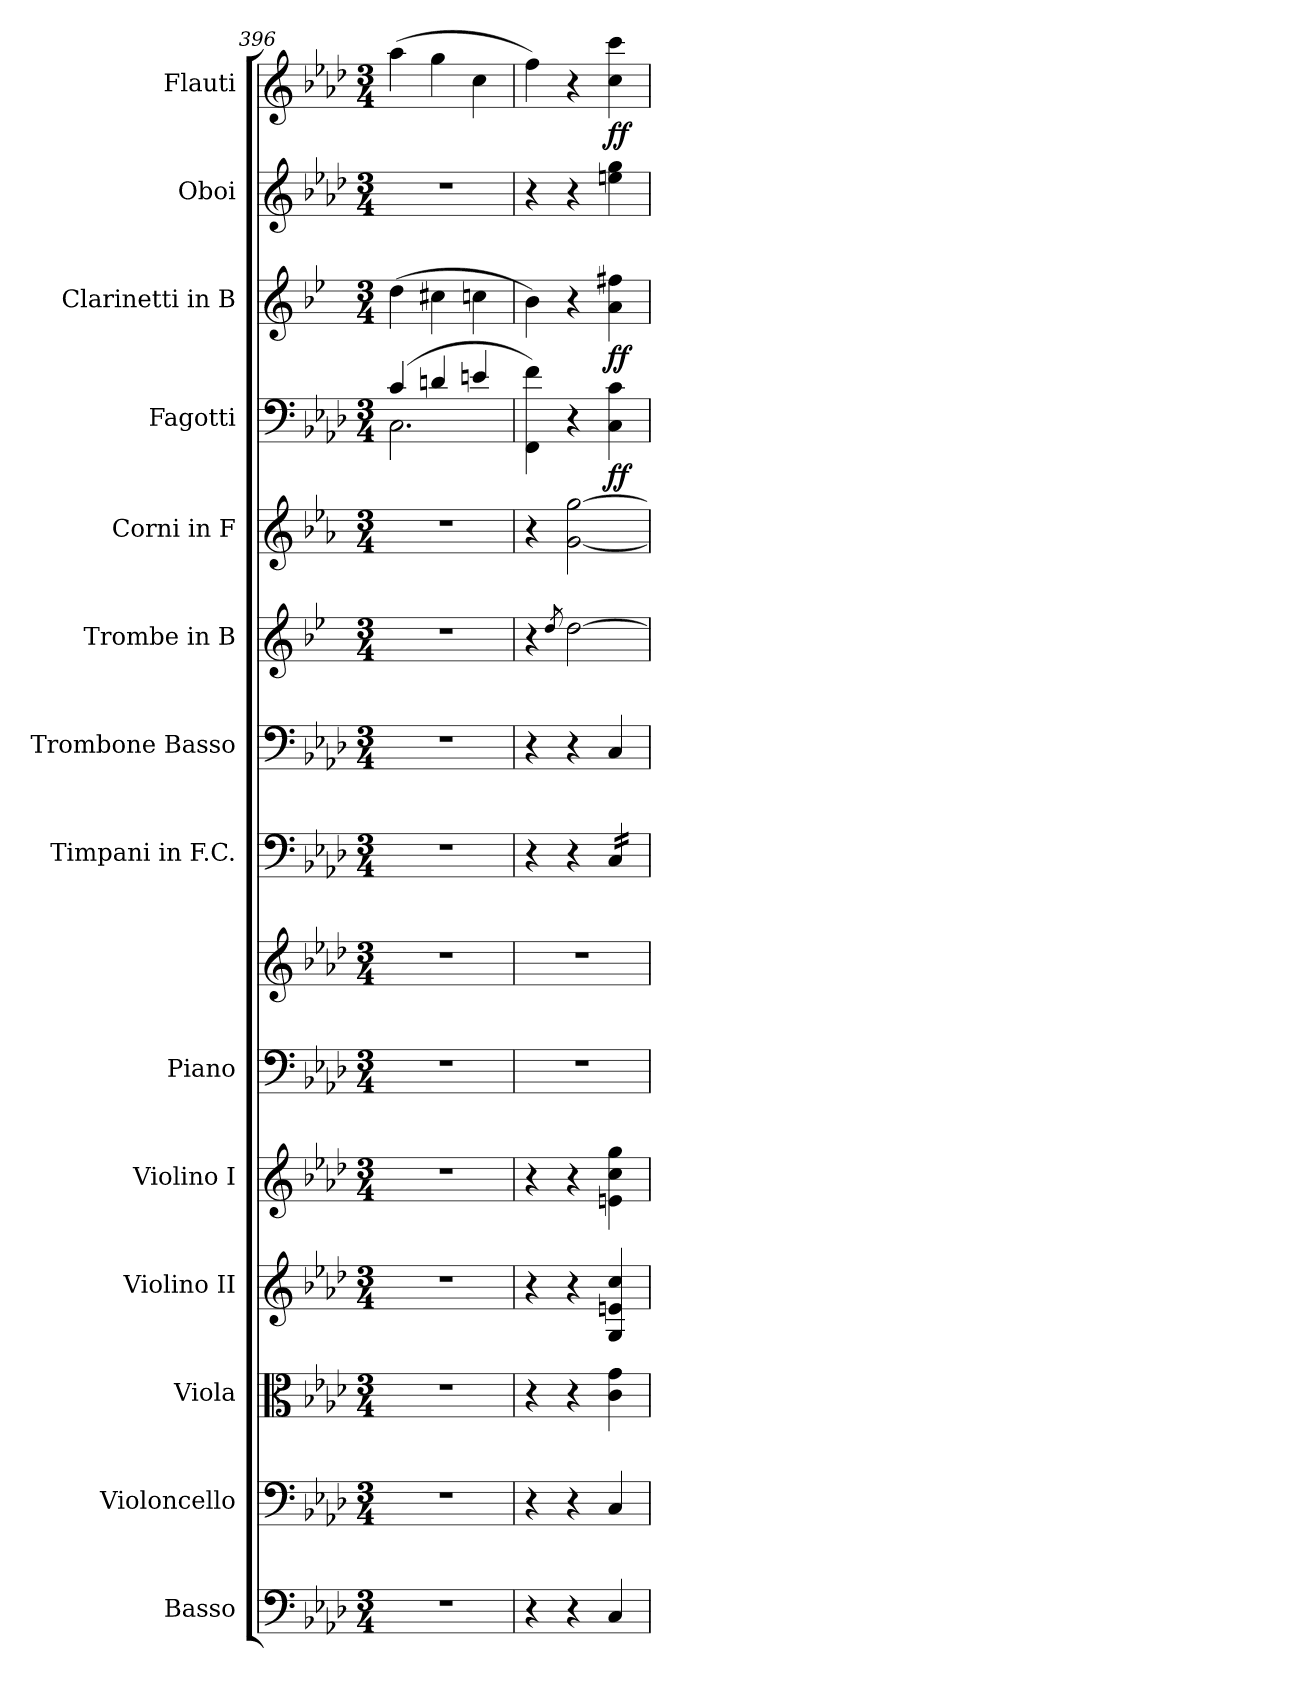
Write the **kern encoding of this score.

**kern	**kern	**kern	**kern	**kern	**kern	**kern	**kern	**kern	**kern	**kern	**kern	**dynam	**kern	**dynam	**kern	**kern	**dynam
*part14	*part13	*part12	*part11	*part10	*part9	*part9	*part8	*part7	*part6	*part5	*part4	*part4	*part3	*part3	*part2	*part1	*part1
*staff15	*staff14	*staff13	*staff12	*staff11	*staff10	*staff9	*staff8	*staff7	*staff6	*staff5	*staff4	*staff4	*staff3	*staff3	*staff2	*staff1	*staff1
*I"Basso	*I"Violoncello	*I"Viola	*I"Violino II	*I"Violino I	*I"Piano	*	*I"Timpani in F.C.	*I"Trombone Basso	*I"Trombe in B	*I"Corni in F	*I"Fagotti	*	*I"Clarinetti in B	*	*I"Oboi	*I"Flauti	*
*	*	*	*	*	*I'Pno.	*	*I'Timp.	*	*	*	*	*	*	*	*I'Ob.	*I'Fl.	*
*clefF4	*clefF4	*clefC3	*clefG2	*clefG2	*clefF4	*clefG2	*clefF4	*clefF4	*clefG2	*clefG2	*clefF4	*	*clefG2	*	*clefG2	*clefG2	*
*ITrd7c12	*	*	*	*	*	*	*	*	*ITrd1c2	*ITrd4c7	*	*	*ITrd1c2	*	*	*	*
*k[b-e-a-d-]	*k[b-e-a-d-]	*k[b-e-a-d-]	*k[b-e-a-d-]	*k[b-e-a-d-]	*k[b-e-a-d-]	*k[b-e-a-d-]	*k[b-e-a-d-]	*k[b-e-a-d-]	*k[b-e-a-d-]	*k[b-e-a-d-]	*k[b-e-a-d-]	*	*k[b-e-a-d-]	*	*k[b-e-a-d-]	*k[b-e-a-d-]	*
*M3/4	*M3/4	*M3/4	*M3/4	*M3/4	*M3/4	*M3/4	*M3/4	*M3/4	*M3/4	*M3/4	*M3/4	*	*M3/4	*	*M3/4	*M3/4	*
=396	=396	=396	=396	=396	=396	=396	=396	=396	=396	=396	=396	=396	=396	=396	=396	=396	=396
*	*	*	*	*	*	*	*	*	*	*	*^	*	*	*	*	*	*
2.r	2.r	2.r	2.r	2.r	2.r	2.r	2.r	2.r	2.r	2.r	(>4c/	2.C\	.	(>4cc\	.	2.r	(>4aa-\	.
.	.	.	.	.	.	.	.	.	.	.	4dn/	.	.	4bn\	.	.	4gg\	.
.	.	.	.	.	.	.	.	.	.	.	4en/	.	.	4b-X\	.	.	4cc\	.
*	*	*	*	*	*	*	*	*	*	*	*v	*v	*	*	*	*	*	*
=397	=397	=397	=397	=397	=397	=397	=397	=397	=397	=397	=397	=397	=397	=397	=397	=397	=397
4r	4r	4r	4r	4r	2.r	2.r	4r	4r	4r	4r	4FF\ 4f\)	.	4a-\)	.	4r	4ff\)	.
.	.	.	.	.	.	.	.	.	8qcc/	.	.	.	.	.	.	.	.
4r	4r	4r	4r	4r	.	.	4r	4r	[2cc\	[2c\ [2cc\	4r	.	4r	.	4r	4r	.
!	!	!	!	!	!	!	!	!	!	!	!	!LO:DY:b	!	!LO:DY:b	!	!	!LO:DY:b
*	*	*	*	*	*	*	*tremolo	*	*	*	*	*	*	*	*	*	*
4CC/	4C/	4c\ 4g\	4G/ 4en/ 4cc/	4en\ 4cc\ 4gg\	.	.	16C/LL	4C/	.	.	4C\ 4c\	ff	4g\ 4een\	ff	4een\ 4gg\	4cc\ 4ccc\	ff
.	.	.	.	.	.	.	16C/	.	.	.	.	.	.	.	.	.	.
.	.	.	.	.	.	.	16C/	.	.	.	.	.	.	.	.	.	.
.	.	.	.	.	.	.	16C/JJ	.	.	.	.	.	.	.	.	.	.
*	*	*	*	*	*	*	*Xtremolo	*	*	*	*	*	*	*	*	*	*
=	=	=	=	=	=	=	=	=	=	=	=	=	=	=	=	=	=
*-	*-	*-	*-	*-	*-	*-	*-	*-	*-	*-	*-	*-	*-	*-	*-	*-	*-
